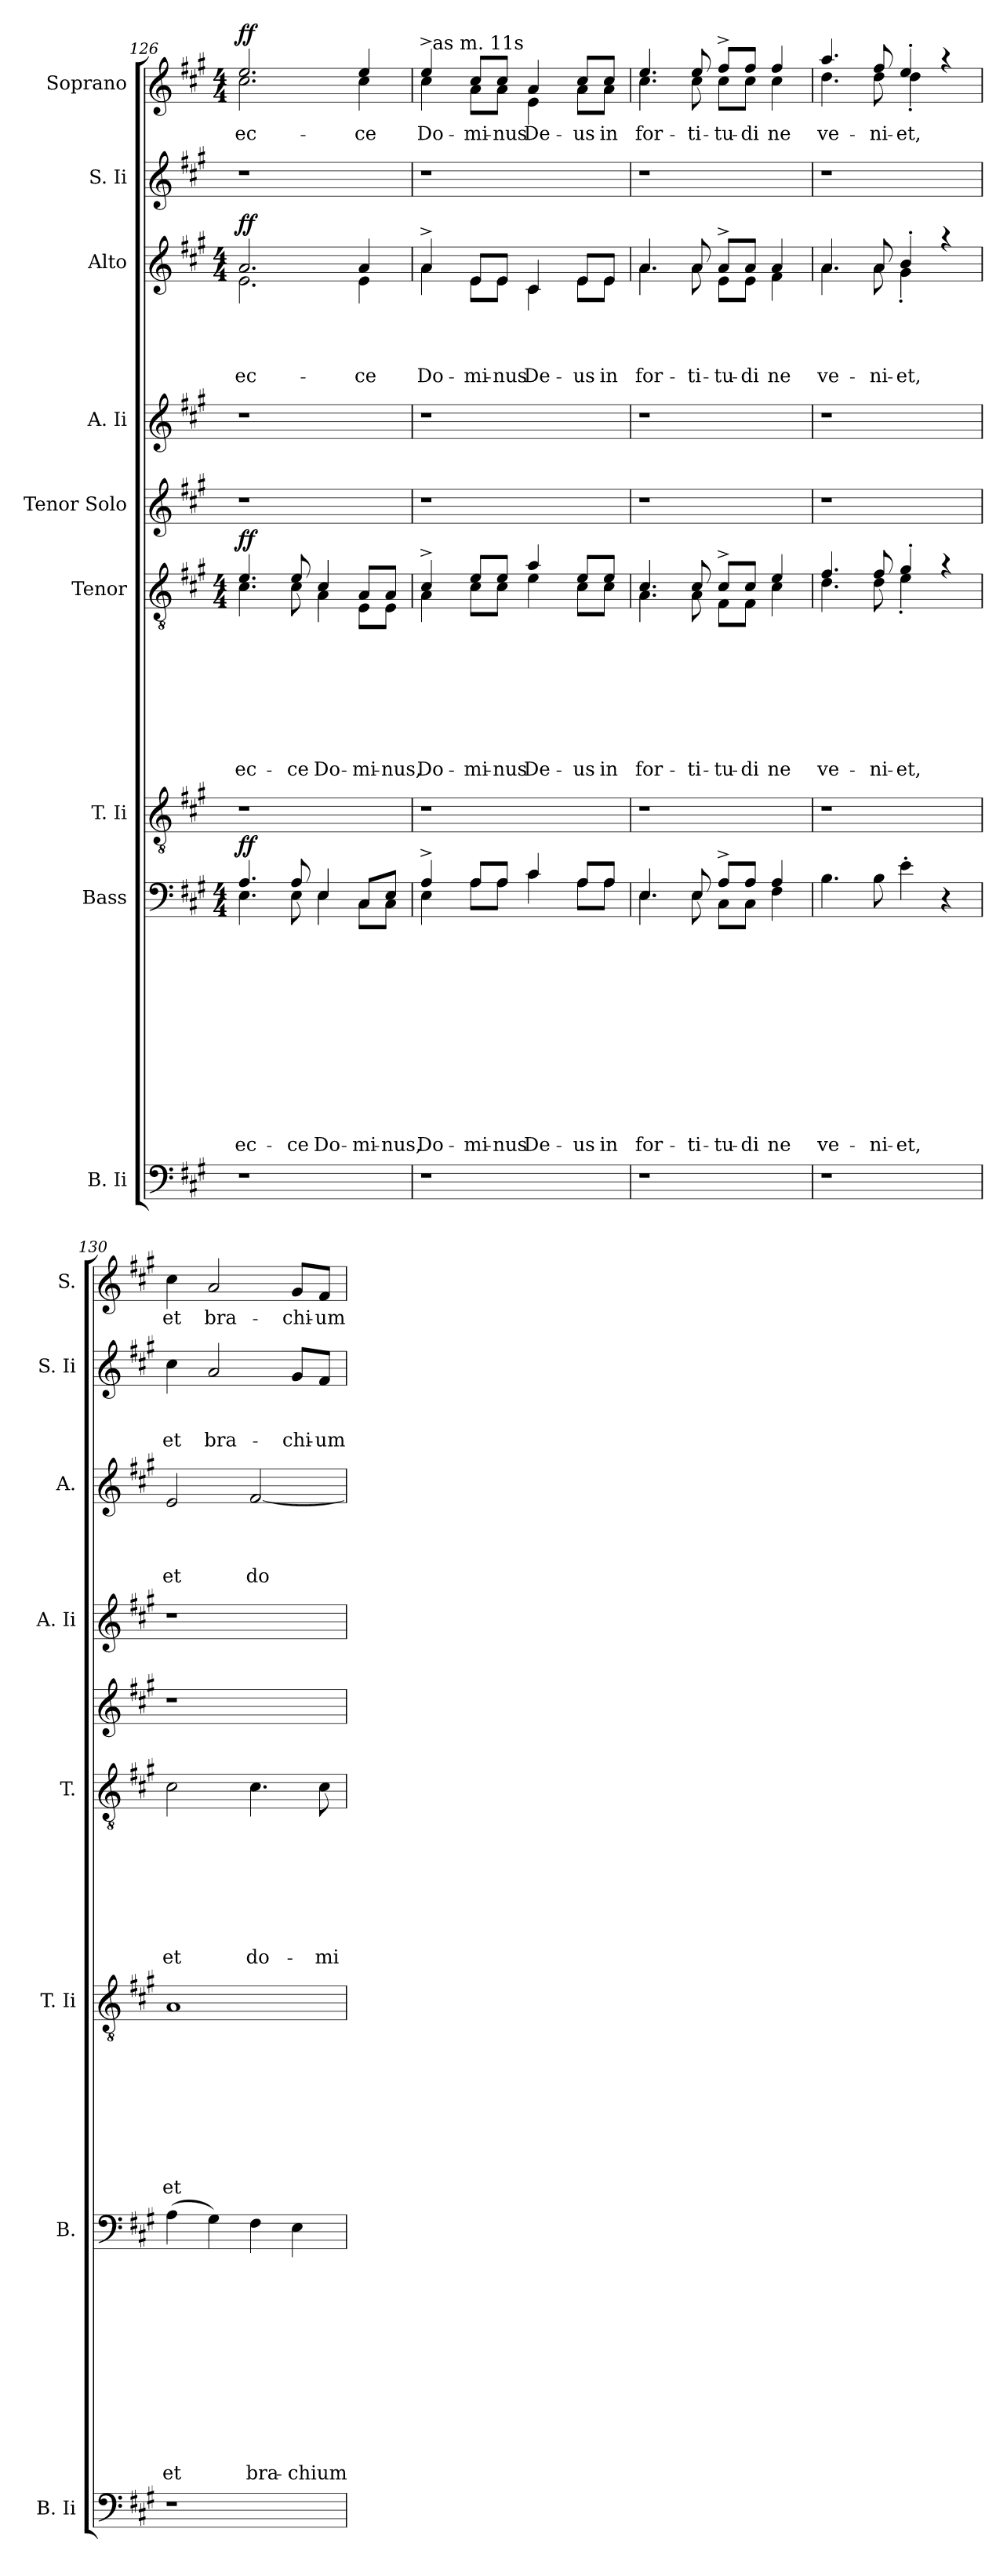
**kern	**kern	**text	**text	**text	**text	**text	**text	**text	**text	**text	**text	**text	**text	**dynam	**kern	**text	**text	**text	**text	**text	**text	**text	**text	**text	**kern	**text	**text	**text	**text	**text	**text	**text	**text	**dynam	**kern	**kern	**kern	**text	**text	**text	**text	**dynam	**kern	**text	**text	**text	**kern	**text	**dynam
*part9	*part8	*part8	*part8	*part8	*part8	*part8	*part8	*part8	*part8	*part8	*part8	*part8	*part8	*part8	*part7	*part7	*part7	*part7	*part7	*part7	*part7	*part7	*part7	*part7	*part6	*part6	*part6	*part6	*part6	*part6	*part6	*part6	*part6	*part6	*part5	*part4	*part3	*part3	*part3	*part3	*part3	*part3	*part2	*part2	*part2	*part2	*part1	*part1	*part1
*staff9	*staff8	*staff8	*staff8	*staff8	*staff8	*staff8	*staff8	*staff8	*staff8	*staff8	*staff8	*staff8	*staff8	*staff8	*staff7	*staff7	*staff7	*staff7	*staff7	*staff7	*staff7	*staff7	*staff7	*staff7	*staff6	*staff6	*staff6	*staff6	*staff6	*staff6	*staff6	*staff6	*staff6	*staff6	*staff5	*staff4	*staff3	*staff3	*staff3	*staff3	*staff3	*staff3	*staff2	*staff2	*staff2	*staff2	*staff1	*staff1	*staff1
*I"B. Ii	*I"Bass	*	*	*	*	*	*	*	*	*	*	*	*	*	*I"T. Ii	*	*	*	*	*	*	*	*	*	*I"Tenor	*	*	*	*	*	*	*	*	*	*I"Tenor Solo	*I"A. Ii	*I"Alto	*	*	*	*	*	*I"S. Ii	*	*	*	*I"Soprano	*	*
*I'B. Ii	*I'B.	*	*	*	*	*	*	*	*	*	*	*	*	*	*I'T. Ii	*	*	*	*	*	*	*	*	*	*I'T.	*	*	*	*	*	*	*	*	*	*	*I'A. Ii	*I'A.	*	*	*	*	*	*I'S. Ii	*	*	*	*I'S.	*	*
!!LO:LB:g=z
*clefF4	*clefF4	*	*	*	*	*	*	*	*	*	*	*	*	*	*clefGv2	*	*	*	*	*	*	*	*	*	*clefGv2	*	*	*	*	*	*	*	*	*	*clefG2	*clefG2	*clefG2	*	*	*	*	*	*clefG2	*	*	*	*clefG2	*	*
*k[f#c#g#]	*k[f#c#g#]	*	*	*	*	*	*	*	*	*	*	*	*	*	*k[f#c#g#]	*	*	*	*	*	*	*	*	*	*k[f#c#g#]	*	*	*	*	*	*	*	*	*	*k[f#c#g#]	*k[f#c#g#]	*k[f#c#g#]	*	*	*	*	*	*k[f#c#g#]	*	*	*	*k[f#c#g#]	*	*
*A:	*A:	*	*	*	*	*	*	*	*	*	*	*	*	*	*A:	*	*	*	*	*	*	*	*	*	*A:	*	*	*	*	*	*	*	*	*	*A:	*A:	*A:	*	*	*	*	*	*A:	*	*	*	*A:	*	*
*	*M4/4	*	*	*	*	*	*	*	*	*	*	*	*	*	*	*	*	*	*	*	*	*	*	*	*M4/4	*	*	*	*	*	*	*	*	*	*	*	*M4/4	*	*	*	*	*	*	*	*	*	*M4/4	*	*
=126	=126	=126	=126	=126	=126	=126	=126	=126	=126	=126	=126	=126	=126	=126	=126	=126	=126	=126	=126	=126	=126	=126	=126	=126	=126	=126	=126	=126	=126	=126	=126	=126	=126	=126	=126	=126	=126	=126	=126	=126	=126	=126	=126	=126	=126	=126	=126	=126	=126
!	!	!	!	!	!	!	!	!	!	!	!	!	!LO:LY:b	!LO:DY:a	!	!	!	!	!	!	!	!	!	!	!	!	!	!	!	!	!	!	!LO:LY:b	!LO:DY:a	!	!	!	!	!	!	!LO:LY:b	!LO:DY:a	!	!	!	!	!	!LO:LY:b	!LO:DY:a
*	*^	*	*	*	*	*	*	*	*	*	*	*	*	*	*	*	*	*	*	*	*	*	*	*	*^	*	*	*	*	*	*	*	*	*	*	*	*^	*	*	*	*	*	*	*	*	*	*^	*	*
1r	4.A/	4.E\	.	.	.	.	.	.	.	.	.	.	.	ec-	ff	1r	.	.	.	.	.	.	.	.	.	4.e/	4.c#\	.	.	.	.	.	.	.	ec-	ff	1r	1r	2.a/	2.e\	.	.	.	ec-	ff	1r	.	.	.	2.ee/	2.cc#\	ec-	ff
!	!	!	!	!	!	!	!	!	!	!	!	!	!	!LO:LY:b	!	!	!	!	!	!	!	!	!	!	!	!	!	!	!	!	!	!	!	!	!LO:LY:b	!	!	!	!	!	!	!	!	!	!	!	!	!	!	!	!	!	!
.	8A/	8E\	.	.	.	.	.	.	.	.	.	.	.	-ce	.	.	.	.	.	.	.	.	.	.	.	8e/	8c#\	.	.	.	.	.	.	.	-ce	.	.	.	.	.	.	.	.	.	.	.	.	.	.	.	.	.	.
!	!	!	!	!	!	!	!	!	!	!	!	!	!	!LO:LY:b	!	!	!	!	!	!	!	!	!	!	!	!	!	!	!	!	!	!	!	!	!LO:LY:b	!	!	!	!	!	!	!	!	!	!	!	!	!	!	!	!	!	!
.	4E/	4E\	.	.	.	.	.	.	.	.	.	.	.	Do-	.	.	.	.	.	.	.	.	.	.	.	4c#/	4A\	.	.	.	.	.	.	.	Do-	.	.	.	.	.	.	.	.	.	.	.	.	.	.	.	.	.	.
!	!	!	!	!	!	!	!	!	!	!	!	!	!	!LO:LY:b	!	!	!	!	!	!	!	!	!	!	!	!	!	!	!	!	!	!	!	!	!LO:LY:b	!	!	!	!	!	!	!	!	!LO:LY:b	!	!	!	!	!	!	!	!LO:LY:b	!
.	8C#/L	8C#\L	.	.	.	.	.	.	.	.	.	.	.	-mi-	.	.	.	.	.	.	.	.	.	.	.	8A/L	8E\L	.	.	.	.	.	.	.	-mi-	.	.	.	4a/	4e\	.	.	.	-ce	.	.	.	.	.	4ee/	4cc#\	-ce	.
!	!	!	!	!	!	!	!	!	!	!	!	!	!	!LO:LY:b	!	!	!	!	!	!	!	!	!	!	!	!	!	!	!	!	!	!	!	!	!LO:LY:b	!	!	!	!	!	!	!	!	!	!	!	!	!	!	!	!	!	!
.	8E/J	8C#\J	.	.	.	.	.	.	.	.	.	.	.	-nus,	.	.	.	.	.	.	.	.	.	.	.	8A/J	8E\J	.	.	.	.	.	.	.	-nus,	.	.	.	.	.	.	.	.	.	.	.	.	.	.	.	.	.	.
*	*	*	*	*	*	*	*	*	*	*	*	*	*	*	*	*	*	*	*	*	*	*	*	*	*	*	*	*	*	*	*	*	*	*	*	*	*	*	*	*	*	*	*	*	*	*	*	*	*	*v	*v	*	*
=127	=127	=127	=127	=127	=127	=127	=127	=127	=127	=127	=127	=127	=127	=127	=127	=127	=127	=127	=127	=127	=127	=127	=127	=127	=127	=127	=127	=127	=127	=127	=127	=127	=127	=127	=127	=127	=127	=127	=127	=127	=127	=127	=127	=127	=127	=127	=127	=127	=127	=127	=127	=127
!	!	!	!	!	!	!	!	!	!	!	!	!	!	!LO:LY:b	!	!	!	!	!	!	!	!	!	!	!	!	!	!	!	!	!	!	!	!	!LO:LY:b	!	!	!	!	!	!	!	!	!LO:LY:b	!	!	!	!	!	!	!LO:LY:b	!
*	*	*	*	*	*	*	*	*	*	*	*	*	*	*	*	*	*	*	*	*	*	*	*	*	*	*	*	*	*	*	*	*	*	*	*	*	*	*	*	*	*	*	*	*	*	*	*	*	*	*^	*	*
*	*	*	*	*	*	*	*	*	*	*	*	*	*	*	*	*	*	*	*	*	*	*	*	*	*	*	*	*	*	*	*	*	*	*	*	*	*	*	*	*	*	*	*	*	*	*	*	*	*	*	*^	*	*
1r	4A^>/	4E\	.	.	.	.	.	.	.	.	.	.	.	Do-	.	1r	.	.	.	.	.	.	.	.	.	4c#^>/	4A\	.	.	.	.	.	.	.	Do-	.	1r	1r	4a^>/	4a\	.	.	.	Do-	.	1r	.	.	.	4ee^>/	4cc#\	32ryy	Do-	.
!	!	!	!	!	!	!	!	!	!	!	!	!	!	!	!	!	!	!	!	!	!	!	!	!	!	!	!	!	!	!	!	!	!	!	!	!	!	!	!	!	!	!	!	!	!	!	!	!	!	!	!	!LO:TX:a:t=as m. 11s	!	!
.	.	.	.	.	.	.	.	.	.	.	.	.	.	.	.	.	.	.	.	.	.	.	.	.	.	.	.	.	.	.	.	.	.	.	.	.	.	.	.	.	.	.	.	.	.	.	.	.	.	.	.	2ryy	.	.
!	!	!	!	!	!	!	!	!	!	!	!	!	!	!LO:LY:b	!	!	!	!	!	!	!	!	!	!	!	!	!	!	!	!	!	!	!	!	!LO:LY:b	!	!	!	!	!	!	!	!	!LO:LY:b	!	!	!	!	!	!	!	!	!LO:LY:b	!
.	8A/L	8A\L	.	.	.	.	.	.	.	.	.	.	.	-mi-	.	.	.	.	.	.	.	.	.	.	.	8e/L	8c#\L	.	.	.	.	.	.	.	-mi-	.	.	.	8e/L	8e\L	.	.	.	-mi-	.	.	.	.	.	8cc#/L	8a\L	.	-mi-	.
!	!	!	!	!	!	!	!	!	!	!	!	!	!	!LO:LY:b:rj	!	!	!	!	!	!	!	!	!	!	!	!	!	!	!	!	!	!	!	!	!LO:LY:b:rj	!	!	!	!	!	!	!	!	!LO:LY:b:rj	!	!	!	!	!	!	!	!	!LO:LY:b:rj	!
.	8A/J	8A\J	.	.	.	.	.	.	.	.	.	.	.	-nus	.	.	.	.	.	.	.	.	.	.	.	8e/J	8c#\J	.	.	.	.	.	.	.	-nus	.	.	.	8e/J	8e\J	.	.	.	-nus	.	.	.	.	.	8cc#/J	8a\J	.	-nus	.
!	!	!	!	!	!	!	!	!	!	!	!	!	!	!LO:LY:b	!	!	!	!	!	!	!	!	!	!	!	!	!	!	!	!	!	!	!	!	!LO:LY:b	!	!	!	!	!	!	!	!	!LO:LY:b	!	!	!	!	!	!	!	!	!LO:LY:b	!
.	4c#/	4c#\	.	.	.	.	.	.	.	.	.	.	.	De-	.	.	.	.	.	.	.	.	.	.	.	4a/	4e\	.	.	.	.	.	.	.	De-	.	.	.	4c#/	4c#\	.	.	.	De-	.	.	.	.	.	4a/	4e\	.	De-	.
.	.	.	.	.	.	.	.	.	.	.	.	.	.	.	.	.	.	.	.	.	.	.	.	.	.	.	.	.	.	.	.	.	.	.	.	.	.	.	.	.	.	.	.	.	.	.	.	.	.	.	.	4...ryy	.	.
!	!	!	!	!	!	!	!	!	!	!	!	!	!	!LO:LY:b	!	!	!	!	!	!	!	!	!	!	!	!	!	!	!	!	!	!	!	!	!LO:LY:b	!	!	!	!	!	!	!	!	!LO:LY:b	!	!	!	!	!	!	!	!	!LO:LY:b	!
.	8A/L	8A\L	.	.	.	.	.	.	.	.	.	.	.	-us	.	.	.	.	.	.	.	.	.	.	.	8e/L	8c#\L	.	.	.	.	.	.	.	-us	.	.	.	8e/L	8e\L	.	.	.	-us	.	.	.	.	.	8cc#/L	8a\L	.	-us	.
!	!	!	!	!	!	!	!	!	!	!	!	!	!	!LO:LY:b	!	!	!	!	!	!	!	!	!	!	!	!	!	!	!	!	!	!	!	!	!LO:LY:b	!	!	!	!	!	!	!	!	!LO:LY:b	!	!	!	!	!	!	!	!	!LO:LY:b	!
.	8A/J	8A\J	.	.	.	.	.	.	.	.	.	.	.	in	.	.	.	.	.	.	.	.	.	.	.	8e/J	8c#\J	.	.	.	.	.	.	.	in	.	.	.	8e/J	8e\J	.	.	.	in	.	.	.	.	.	8cc#/J	8a\J	.	in	.
=128	=128	=128	=128	=128	=128	=128	=128	=128	=128	=128	=128	=128	=128	=128	=128	=128	=128	=128	=128	=128	=128	=128	=128	=128	=128	=128	=128	=128	=128	=128	=128	=128	=128	=128	=128	=128	=128	=128	=128	=128	=128	=128	=128	=128	=128	=128	=128	=128	=128	=128	=128	=128	=128	=128
!	!	!	!	!	!	!	!	!	!	!	!	!	!	!LO:LY:b	!	!	!	!	!	!	!	!	!	!	!	!	!	!	!	!	!	!	!	!	!LO:LY:b	!	!	!	!	!	!	!	!	!LO:LY:b	!	!	!	!	!	!	!	!	!LO:LY:b	!
*	*	*	*	*	*	*	*	*	*	*	*	*	*	*	*	*	*	*	*	*	*	*	*	*	*	*	*	*	*	*	*	*	*	*	*	*	*	*	*	*	*	*	*	*	*	*	*	*	*	*	*v	*v	*	*
1r	4.E/	4.E\	.	.	.	.	.	.	.	.	.	.	.	for-	.	1r	.	.	.	.	.	.	.	.	.	4.c#/	4.A\	.	.	.	.	.	.	.	for-	.	1r	1r	4.a/	4.a\	.	.	.	for-	.	1r	.	.	.	4.ee/	4.cc#\	for-	.
!	!	!	!	!	!	!	!	!	!	!	!	!	!	!LO:LY:b	!	!	!	!	!	!	!	!	!	!	!	!	!	!	!	!	!	!	!	!	!LO:LY:b	!	!	!	!	!	!	!	!	!LO:LY:b	!	!	!	!	!	!	!	!LO:LY:b	!
.	8E/	8E\	.	.	.	.	.	.	.	.	.	.	.	-ti-	.	.	.	.	.	.	.	.	.	.	.	8c#/	8A\	.	.	.	.	.	.	.	-ti-	.	.	.	8a/	8a\	.	.	.	-ti-	.	.	.	.	.	8ee/	8cc#\	-ti-	.
!	!	!	!	!	!	!	!	!	!	!	!	!	!	!LO:LY:b	!	!	!	!	!	!	!	!	!	!	!	!	!	!	!	!	!	!	!	!	!LO:LY:b	!	!	!	!	!	!	!	!	!LO:LY:b	!	!	!	!	!	!	!	!LO:LY:b	!
.	8A^>/L	8C#\L	.	.	.	.	.	.	.	.	.	.	.	-tu-	.	.	.	.	.	.	.	.	.	.	.	8c#^>/L	8F#\L	.	.	.	.	.	.	.	-tu-	.	.	.	8a^>/L	8e\L	.	.	.	-tu-	.	.	.	.	.	8ff#^>/L	8cc#\L	-tu-	.
!	!	!	!	!	!	!	!	!	!	!	!	!	!	!LO:LY:b	!	!	!	!	!	!	!	!	!	!	!	!	!	!	!	!	!	!	!	!	!LO:LY:b	!	!	!	!	!	!	!	!	!LO:LY:b	!	!	!	!	!	!	!	!LO:LY:b	!
.	8A/J	8C#\J	.	.	.	.	.	.	.	.	.	.	.	-di	.	.	.	.	.	.	.	.	.	.	.	8c#/J	8F#\J	.	.	.	.	.	.	.	-di	.	.	.	8a/J	8e\J	.	.	.	-di	.	.	.	.	.	8ff#/J	8cc#\J	-di	.
!	!	!	!	!	!	!	!	!	!	!	!	!	!	!LO:LY:b	!	!	!	!	!	!	!	!	!	!	!	!	!	!	!	!	!	!	!	!	!LO:LY:b	!	!	!	!	!	!	!	!	!LO:LY:b	!	!	!	!	!	!	!	!LO:LY:b	!
.	4A/	4F#\	.	.	.	.	.	.	.	.	.	.	.	ne	.	.	.	.	.	.	.	.	.	.	.	4e/	4c#\	.	.	.	.	.	.	.	ne	.	.	.	4a/	4f#\	.	.	.	ne	.	.	.	.	.	4ff#/	4cc#\	ne	.
=129	=129	=129	=129	=129	=129	=129	=129	=129	=129	=129	=129	=129	=129	=129	=129	=129	=129	=129	=129	=129	=129	=129	=129	=129	=129	=129	=129	=129	=129	=129	=129	=129	=129	=129	=129	=129	=129	=129	=129	=129	=129	=129	=129	=129	=129	=129	=129	=129	=129	=129	=129	=129	=129
!	!	!	!	!	!	!	!	!	!	!	!	!	!	!LO:LY:b	!	!	!	!	!	!	!	!	!	!	!	!	!	!	!	!	!	!	!	!	!LO:LY:b	!	!	!	!	!	!	!	!	!LO:LY:b	!	!	!	!	!	!	!	!LO:LY:b	!
*	*v	*v	*	*	*	*	*	*	*	*	*	*	*	*	*	*	*	*	*	*	*	*	*	*	*	*	*	*	*	*	*	*	*	*	*	*	*	*	*	*	*	*	*	*	*	*	*	*	*	*	*	*	*
1r	4.B\	.	.	.	.	.	.	.	.	.	.	.	ve-	.	1r	.	.	.	.	.	.	.	.	.	4.f#/	4.d\	.	.	.	.	.	.	.	ve-	.	1r	1r	4.a/	4.a\	.	.	.	ve-	.	1r	.	.	.	4.aa/	4.dd\	ve-	.
!	!	!	!	!	!	!	!	!	!	!	!	!	!LO:LY:b	!	!	!	!	!	!	!	!	!	!	!	!	!	!	!	!	!	!	!	!	!LO:LY:b	!	!	!	!	!	!	!	!	!LO:LY:b	!	!	!	!	!	!	!	!LO:LY:b	!
.	8B\	.	.	.	.	.	.	.	.	.	.	.	-ni-	.	.	.	.	.	.	.	.	.	.	.	8f#/	8d\	.	.	.	.	.	.	.	-ni-	.	.	.	8a/	8a\	.	.	.	-ni-	.	.	.	.	.	8ff#/	8dd\	-ni-	.
!	!	!	!	!	!	!	!	!	!	!	!	!	!LO:LY:b	!	!	!	!	!	!	!	!	!	!	!	!	!	!	!	!	!	!	!	!	!LO:LY:b	!	!	!	!	!	!	!	!	!LO:LY:b	!	!	!	!	!	!	!	!LO:LY:b	!
.	4e'>\	.	.	.	.	.	.	.	.	.	.	.	-et,	.	.	.	.	.	.	.	.	.	.	.	4g#'>/	4e'<\	.	.	.	.	.	.	.	-et,	.	.	.	4b'>/	4g#'<\	.	.	.	-et,	.	.	.	.	.	4ee'>/	4dd'<\	-et,	.
.	4r	.	.	.	.	.	.	.	.	.	.	.	.	.	.	.	.	.	.	.	.	.	.	.	4ra	4ryy	.	.	.	.	.	.	.	.	.	.	.	4raa	4ryy	.	.	.	.	.	.	.	.	.	4raa	4ryy	.	.
!!LO:PB:g=z
=130	=130	=130	=130	=130	=130	=130	=130	=130	=130	=130	=130	=130	=130	=130	=130	=130	=130	=130	=130	=130	=130	=130	=130	=130	=130	=130	=130	=130	=130	=130	=130	=130	=130	=130	=130	=130	=130	=130	=130	=130	=130	=130	=130	=130	=130	=130	=130	=130	=130	=130	=130	=130
!	!	!	!	!	!	!	!	!	!	!	!	!	!LO:LY:b	!	!	!	!	!	!	!	!	!	!	!LO:LY:b	!	!	!	!	!	!	!	!	!	!LO:LY:b	!	!	!	!	!	!	!	!	!LO:LY:b	!	!	!	!	!LO:LY:b	!	!	!LO:LY:b	!
*	*	*	*	*	*	*	*	*	*	*	*	*	*	*	*	*	*	*	*	*	*	*	*	*	*v	*v	*	*	*	*	*	*	*	*	*	*	*	*v	*v	*	*	*	*	*	*	*	*	*	*v	*v	*	*
1r	(>4A\	.	.	.	.	.	.	.	.	.	.	.	et	.	1A	.	.	.	.	.	.	.	.	et	2c#\	.	.	.	.	.	.	.	et	.	1r	1r	2e/	.	.	.	et	.	4cc#\	.	.	et	4cc#\	et	.
!	!	!	!	!	!	!	!	!	!	!	!	!	!	!	!	!	!	!	!	!	!	!	!	!	!	!	!	!	!	!	!	!	!	!	!	!	!	!	!	!	!	!	!	!	!	!LO:LY:b	!	!LO:LY:b	!
.	4G#\)	.	.	.	.	.	.	.	.	.	.	.	.	.	.	.	.	.	.	.	.	.	.	.	.	.	.	.	.	.	.	.	.	.	.	.	.	.	.	.	.	.	2a/	.	.	bra-	2a/	bra-	.
!	!	!	!	!	!	!	!	!	!	!	!	!	!LO:LY:b	!	!	!	!	!	!	!	!	!	!	!	!	!	!	!	!	!	!	!	!LO:LY:b	!	!	!	!	!	!	!	!LO:LY:b	!	!	!	!	!	!	!	!
.	4F#\	.	.	.	.	.	.	.	.	.	.	.	bra-	.	.	.	.	.	.	.	.	.	.	.	4.c#\	.	.	.	.	.	.	.	do-	.	.	.	[<2f#/	.	.	.	do-	.	.	.	.	.	.	.	.
!	!	!	!	!	!	!	!	!	!	!	!	!	!LO:LY:b	!	!	!	!	!	!	!	!	!	!	!	!	!	!	!	!	!	!	!	!	!	!	!	!	!	!	!	!	!	!	!	!	!LO:LY:b	!	!LO:LY:b	!
.	4E\	.	.	.	.	.	.	.	.	.	.	.	-chium	.	.	.	.	.	.	.	.	.	.	.	.	.	.	.	.	.	.	.	.	.	.	.	.	.	.	.	.	.	8g#/L	.	.	-chi-	8g#/L	-chi-	.
!	!	!	!	!	!	!	!	!	!	!	!	!	!	!	!	!	!	!	!	!	!	!	!	!	!	!	!	!	!	!	!	!	!LO:LY:b	!	!	!	!	!	!	!	!	!	!	!	!	!LO:LY:b:rj	!	!LO:LY:b:rj	!
.	.	.	.	.	.	.	.	.	.	.	.	.	.	.	.	.	.	.	.	.	.	.	.	.	8c#\	.	.	.	.	.	.	.	-mi-	.	.	.	.	.	.	.	.	.	8f#/J	.	.	-um	8f#/J	-um	.
=	=	=	=	=	=	=	=	=	=	=	=	=	=	=	=	=	=	=	=	=	=	=	=	=	=	=	=	=	=	=	=	=	=	=	=	=	=	=	=	=	=	=	=	=	=	=	=	=	=
*-	*-	*-	*-	*-	*-	*-	*-	*-	*-	*-	*-	*-	*-	*-	*-	*-	*-	*-	*-	*-	*-	*-	*-	*-	*-	*-	*-	*-	*-	*-	*-	*-	*-	*-	*-	*-	*-	*-	*-	*-	*-	*-	*-	*-	*-	*-	*-	*-	*-
